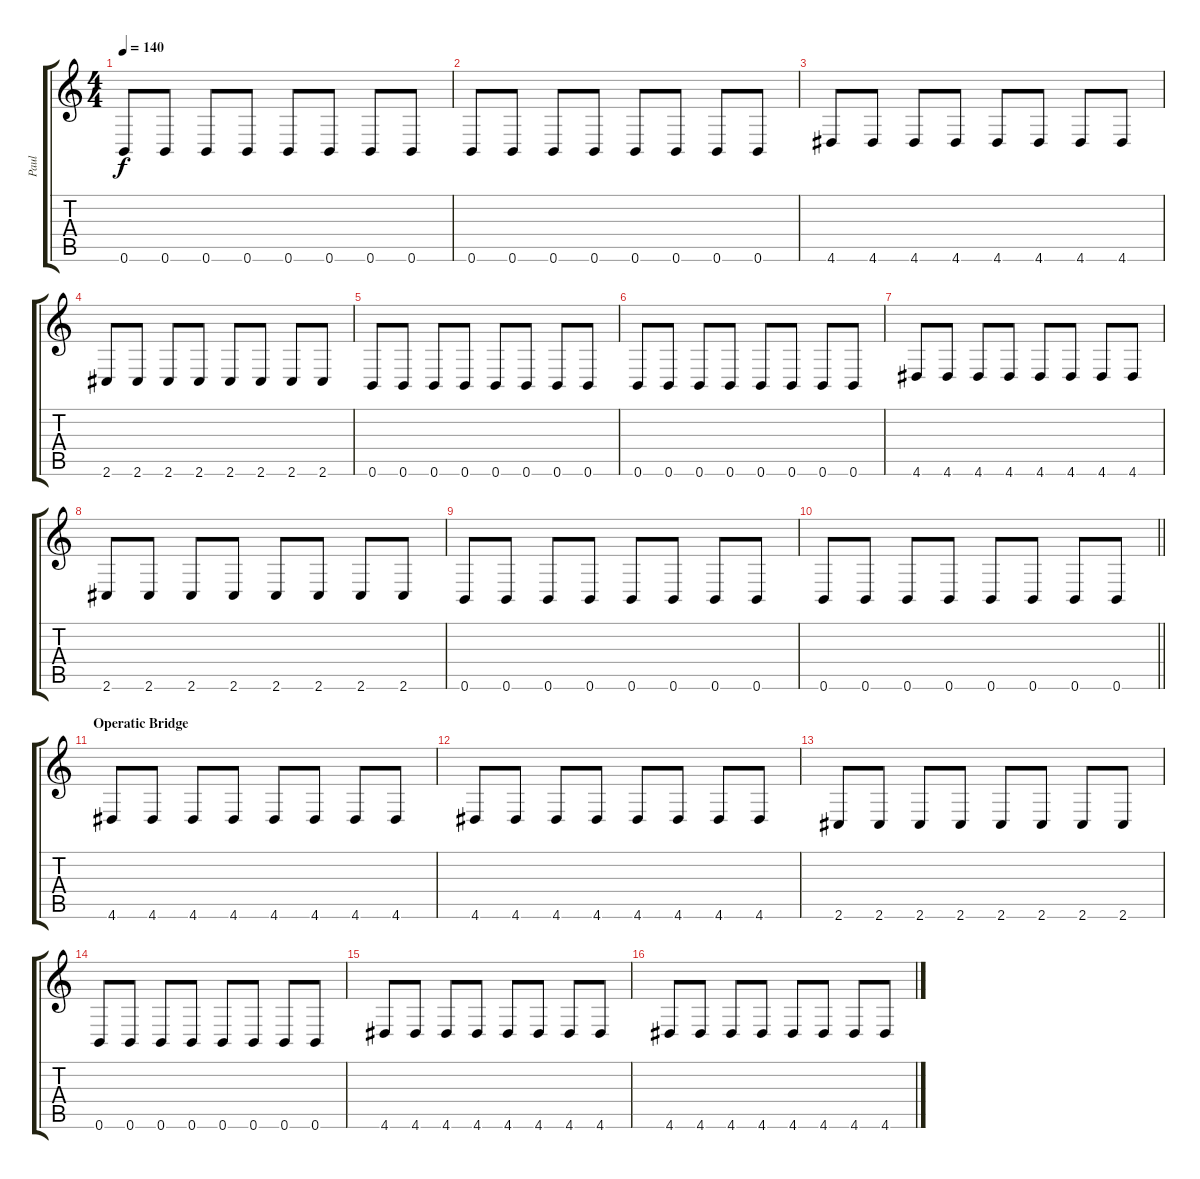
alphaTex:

\track ("Paul" "Paul") {instrument electricbassfinger}
\staff {score tabs}
\tuning (Db4 Ab3 E3 B2 Gb2 B1) {hide}
\ts (4 4)
\tempo 140
\clef g2
\ks c
0.6.8{dy f} 0.6.8 0.6.8 0.6.8 0.6.8 0.6.8 0.6.8 0.6.8 |
0.6.8 0.6.8 0.6.8 0.6.8 0.6.8 0.6.8 0.6.8 0.6.8 |
4.6.8 4.6.8 4.6.8 4.6.8 4.6.8 4.6.8 4.6.8 4.6.8 |
2.6.8 2.6.8 2.6.8 2.6.8 2.6.8 2.6.8 2.6.8 2.6.8 |
0.6.8 0.6.8 0.6.8 0.6.8 0.6.8 0.6.8 0.6.8 0.6.8 |
0.6.8 0.6.8 0.6.8 0.6.8 0.6.8 0.6.8 0.6.8 0.6.8 |
4.6.8 4.6.8 4.6.8 4.6.8 4.6.8 4.6.8 4.6.8 4.6.8 |
2.6.8 2.6.8 2.6.8 2.6.8 2.6.8 2.6.8 2.6.8 2.6.8 |
0.6.8 0.6.8 0.6.8 0.6.8 0.6.8 0.6.8 0.6.8 0.6.8 |
\barLineRight lightlight
0.6.8 0.6.8 0.6.8 0.6.8 0.6.8 0.6.8 0.6.8 0.6.8 |
\section ("" "Operatic Bridge")
4.6.8 4.6.8 4.6.8 4.6.8 4.6.8 4.6.8 4.6.8 4.6.8 |
4.6.8 4.6.8 4.6.8 4.6.8 4.6.8 4.6.8 4.6.8 4.6.8 |
2.6.8 2.6.8 2.6.8 2.6.8 2.6.8 2.6.8 2.6.8 2.6.8 |
0.6.8 0.6.8 0.6.8 0.6.8 0.6.8 0.6.8 0.6.8 0.6.8 |
4.6.8 4.6.8 4.6.8 4.6.8 4.6.8 4.6.8 4.6.8 4.6.8 |
4.6.8 4.6.8 4.6.8 4.6.8 4.6.8 4.6.8 4.6.8 4.6.8
